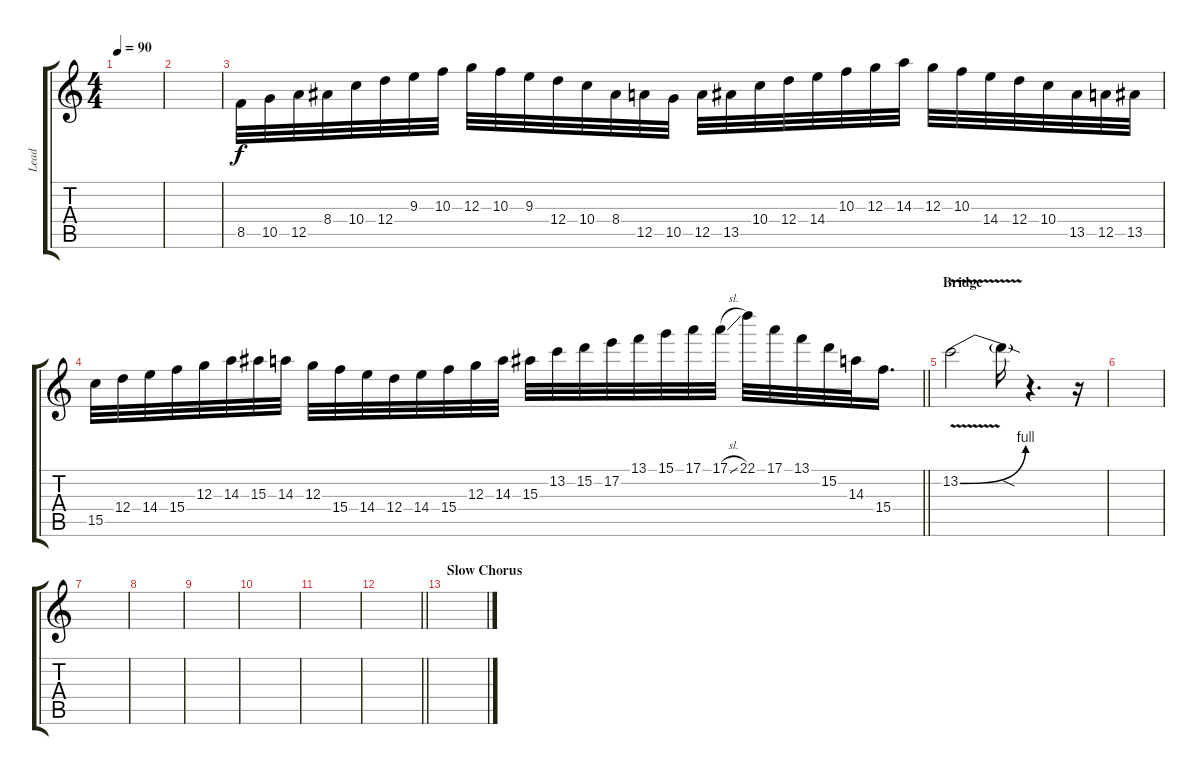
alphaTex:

\track ("Lead" "Lead") {instrument distortionguitar}
\staff {score tabs}
\tuning (E4 B3 G3 D3 A2 D2) {hide}
\ts (4 4)
\tempo 90
\clef g2
\ks c
|
|
8.5.32{dy f} 10.5.32 12.5.32 8.4.32 10.4.32 12.4.32 9.3.32 10.3.32 12.3.32 10.3.32 9.3.32 12.4.32 10.4.32 8.4.32 12.5.32 10.5.32 12.5.32 13.5.32 10.4.32 12.4.32 14.4.32 10.3.32 12.3.32 14.3.32 12.3.32 10.3.32 14.4.32 12.4.32 10.4.32 13.5.32 12.5.32 13.5.32 |
\barLineRight lightlight
15.5.32 12.4.32 14.4.32 15.4.32 12.3.32 14.3.32 15.3.32 14.3.32 12.3.32 15.4.32 14.4.32 12.4.32 14.4.32 15.4.32 12.3.32 14.3.32 15.3.32 13.2.32 15.2.32 17.2.32 13.1.32 15.1.32 17.1.32 17.1{sl}.32 22.1.32 17.1.32 13.1.32 15.2.32 14.3.32 15.4.16{d} |
\section ("" "Bridge")
13.2{be (bend 0 0 60 4) v}.2 13.2{sod t}.16 r.4{d} r.16 |
|
|
|
|
|
|
\barLineRight lightlight
|
\section ("" "Slow Chorus")
